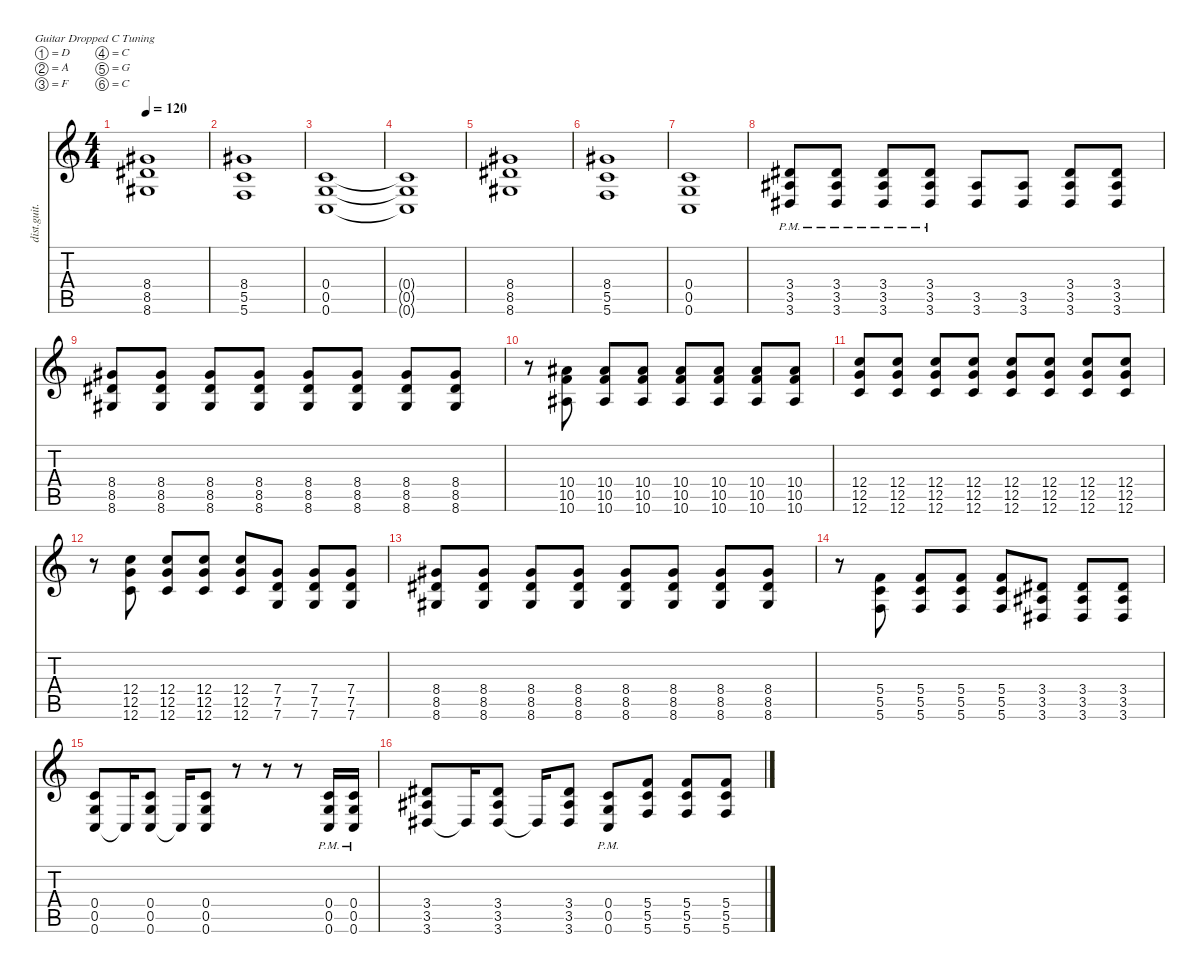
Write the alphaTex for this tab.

\defaultSystemsLayout 4
\hideDynamics
\bracketExtendMode nobrackets
\otherSystemsTrackNameOrientation horizontal
\track ("riff" "dist.guit.") {instrument distortionguitar}
\staff {score tabs}
\tuning (D4 A3 F3 C3 G2 C2)
\ts (4 4)
\tempo 120
\clef g2
\ks c
(8.6{acc #} 8.5{acc #} 8.4{acc #}).1{dy mf beam Up} |
(5.6 5.5 8.4{acc #}).1{beam Up} |
(0.6 0.5 0.4).1{beam Up} |
(0.6{t} 0.5{t} 0.4{t}).1{beam Up} |
(8.6{acc #} 8.5{acc #} 8.4{acc #}).1{beam Up} |
(5.6 5.5 8.4{acc #}).1{beam Up} |
(0.5 0.6 0.4).1{beam Up} |
(3.6{pm acc #} 3.5{pm acc #} 3.4{pm acc #}).8{beam Up} (3.4{pm acc #} 3.5{pm acc #} 3.6{pm acc #}).8{beam Up} (3.5{pm acc #} 3.6{pm acc #} 3.4{pm acc #}).8{beam Up} (3.6{pm acc #} 3.5{pm acc #} 3.4{pm acc #}).8{beam Up} (3.6{acc #} 3.5{acc #}).8{beam Up} (3.6{acc #} 3.5{acc #}).8{beam Up} (3.6{acc #} 3.5{acc #} 3.4{acc #}).8{beam Up} (3.6{acc #} 3.5{acc #} 3.4{acc #}).8{beam Up} |
(8.6{acc #} 8.4{acc #} 8.5{acc #}).8{beam Up} (8.6{acc #} 8.5{acc #} 8.4{acc #}).8{beam Up} (8.6{acc #} 8.4{acc #} 8.5{acc #}).8{beam Up} (8.6{acc #} 8.5{acc #} 8.4{acc #}).8{beam Up} (8.6{acc #} 8.4{acc #} 8.5{acc #}).8{beam Up} (8.6{acc #} 8.5{acc #} 8.4{acc #}).8{beam Up} (8.6{acc #} 8.4{acc #} 8.5{acc #}).8{beam Up} (8.6{acc #} 8.5{acc #} 8.4{acc #}).8{beam Up} |
r.8{beam Down} (10.6{acc #} 10.5 10.4{acc #}).8{beam Up} (10.6{acc #} 10.5 10.4{acc #}).8{beam Up} (10.6{acc #} 10.5 10.4{acc #}).8{beam Up} (10.6{acc #} 10.5 10.4{acc #}).8{beam Up} (10.6{acc #} 10.5 10.4{acc #}).8{beam Up} (10.6{acc #} 10.4{acc #} 10.5).8{beam Up} (10.6{acc #} 10.5 10.4{acc #}).8{beam Up} |
(12.6 12.5 12.4).8{beam Up} (12.6 12.5 12.4).8{beam Up} (12.6 12.5 12.4).8{beam Up} (12.6 12.5 12.4).8{beam Up} (12.6 12.5 12.4).8{beam Up} (12.6 12.5 12.4).8{beam Up} (12.6 12.5 12.4).8{beam Up} (12.6 12.5 12.4).8{beam Up} |
r.8{beam Down} (12.6 12.4 12.5).8{beam Up} (12.6 12.5 12.4).8{beam Up} (12.6 12.4 12.5).8{beam Up} (12.6 12.5 12.4).8{beam Up} (7.6 7.4 7.5).8{beam Up} (7.6 7.5 7.4).8{beam Up} (7.6 7.5 7.4).8{beam Up} |
(8.6{acc #} 8.5{acc #} 8.4{acc #}).8{beam Up} (8.6{acc #} 8.5{acc #} 8.4{acc #}).8{beam Up} (8.6{acc #} 8.5{acc #} 8.4{acc #}).8{beam Up} (8.6{acc #} 8.5{acc #} 8.4{acc #}).8{beam Up} (8.6{acc #} 8.5{acc #} 8.4{acc #}).8{beam Up} (8.6{acc #} 8.5{acc #} 8.4{acc #}).8{beam Up} (8.6{acc #} 8.5{acc #} 8.4{acc #}).8{beam Up} (8.6{acc #} 8.5{acc #} 8.4{acc #}).8{beam Up} |
r.8{beam Down} (5.6 5.5 5.4).8{beam Up} (5.6 5.4 5.5).8{beam Up} (5.6 5.5 5.4).8{beam Up} (5.6 5.4 5.5).8{beam Up} (3.6{acc #} 3.5{acc #} 3.4{acc #}).8{beam Up} (3.6{acc #} 3.4{acc #} 3.5{acc #}).8{beam Up} (3.6{acc #} 3.5{acc #} 3.4{acc #}).8{beam Up} |
(0.6 0.5 0.4).8{beam Up} 0.6{t}.16{beam Up} (0.6 0.4 0.5).8{beam Up} 0.6{t}.16{beam Up} (0.6 0.5 0.4).8{beam Up} r.8{beam Up} r.8{beam Up} r.8{beam Up} (0.6{pm} 0.5{pm} 0.4{pm}).16{beam Up} (0.5{pm} 0.6{pm} 0.4{pm}).16{beam Up} |
(3.6{acc #} 3.5{acc #} 3.4{acc #}).8{beam Up} 3.6{t acc #}.16{beam Up} (3.6{acc #} 3.4{acc #} 3.5{acc #}).8{beam Up} 3.6{t acc #}.16{beam Up} (3.6{acc #} 3.5{acc #} 3.4{acc #}).8{beam Up} (0.6{pm} 0.5{pm} 0.4{pm}).8{beam Up} (5.6 5.5 5.4).8{beam Up} (5.6 5.4 5.5).8{beam Up} (5.6 5.5 5.4).8{beam Up}
